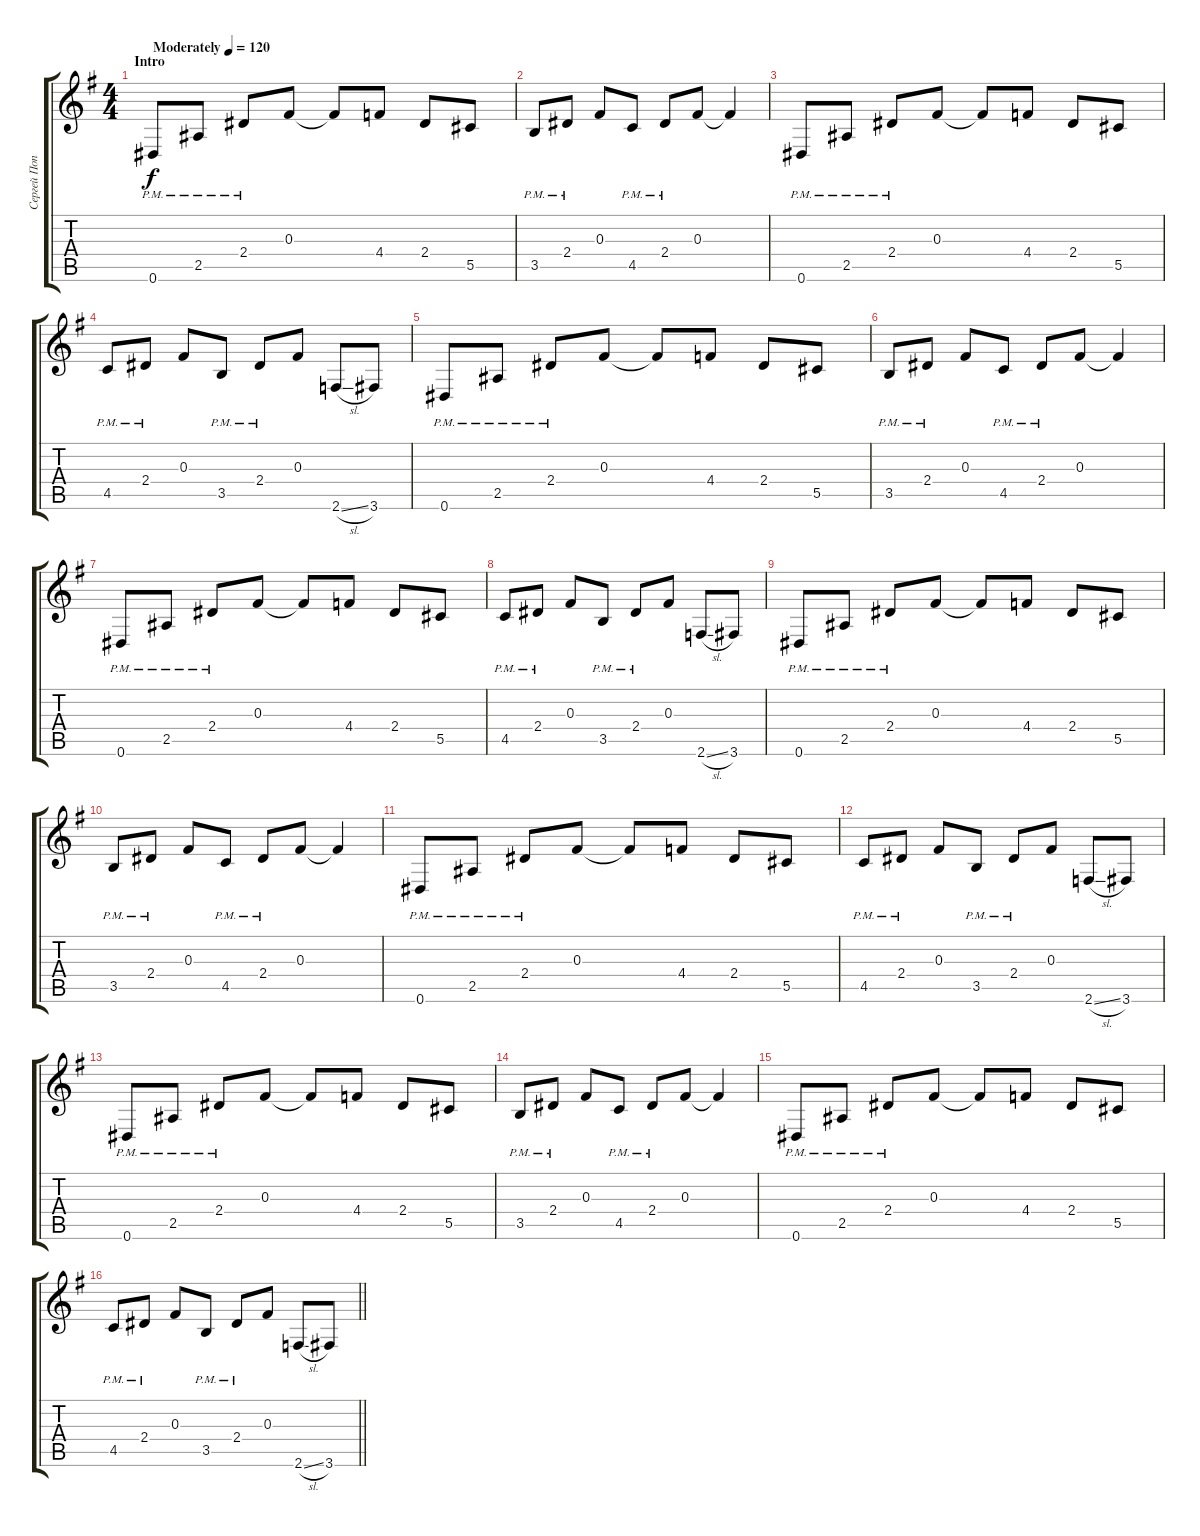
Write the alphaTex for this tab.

\track ("Сергей Попов" "Сергей Поп") {instrument distortionguitar}
\staff {score tabs}
\tuning (Eb4 Bb3 Gb3 Db3 Ab2 Eb2) {hide}
\ts (4 4)
\section ("" "Intro")
\tempo (120 "Moderately")
\clef g2
\ks g
0.6{pm}.8{dy f instrument distortionguitar} 2.5{pm}.8 2.4{pm}.8 0.3.8 0.3{t}.8 4.4.8 2.4.8 5.5.8 |
3.5{pm}.8 2.4{pm}.8 0.3.8 4.5{pm}.8 2.4{pm}.8 0.3.8 0.3{t}.4 |
0.6{pm}.8 2.5{pm}.8 2.4{pm}.8 0.3.8 0.3{t}.8 4.4.8 2.4.8 5.5.8 |
4.5{pm}.8 2.4{pm}.8 0.3.8 3.5{pm}.8 2.4{pm}.8 0.3.8 2.6{sl}.8 3.6.8 |
0.6{pm}.8 2.5{pm}.8 2.4{pm}.8 0.3.8 0.3{t}.8 4.4.8 2.4.8 5.5.8 |
3.5{pm}.8 2.4{pm}.8 0.3.8 4.5{pm}.8 2.4{pm}.8 0.3.8 0.3{t}.4 |
0.6{pm}.8 2.5{pm}.8 2.4{pm}.8 0.3.8 0.3{t}.8 4.4.8 2.4.8 5.5.8 |
4.5{pm}.8 2.4{pm}.8 0.3.8 3.5{pm}.8 2.4{pm}.8 0.3.8 2.6{sl}.8 3.6.8 |
0.6{pm}.8 2.5{pm}.8 2.4{pm}.8 0.3.8 0.3{t}.8 4.4.8 2.4.8 5.5.8 |
3.5{pm}.8 2.4{pm}.8 0.3.8 4.5{pm}.8 2.4{pm}.8 0.3.8 0.3{t}.4 |
0.6{pm}.8 2.5{pm}.8 2.4{pm}.8 0.3.8 0.3{t}.8 4.4.8 2.4.8 5.5.8 |
4.5{pm}.8 2.4{pm}.8 0.3.8 3.5{pm}.8 2.4{pm}.8 0.3.8 2.6{sl}.8 3.6.8 |
0.6{pm}.8 2.5{pm}.8 2.4{pm}.8 0.3.8 0.3{t}.8 4.4.8 2.4.8 5.5.8 |
3.5{pm}.8 2.4{pm}.8 0.3.8 4.5{pm}.8 2.4{pm}.8 0.3.8 0.3{t}.4 |
0.6{pm}.8 2.5{pm}.8 2.4{pm}.8 0.3.8 0.3{t}.8 4.4.8 2.4.8 5.5.8 |
\barLineRight lightlight
4.5{pm}.8 2.4{pm}.8 0.3.8 3.5{pm}.8 2.4{pm}.8 0.3.8 2.6{sl}.8 3.6.8
